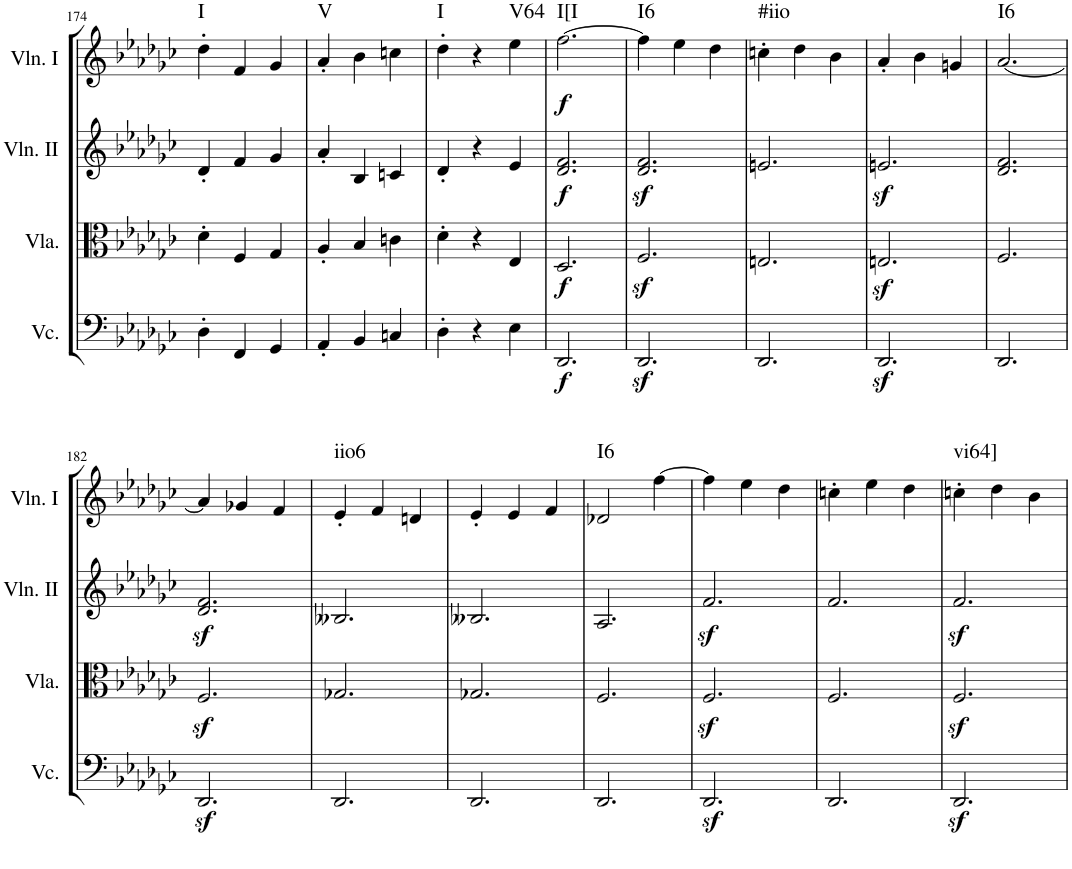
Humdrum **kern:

**kern	**dynam	**kern	**dynam	**kern	**dynam	**kern	**dynam	**harte
*part4	*part4	*part3	*part3	*part2	*part2	*part1	*part1	*part1
*staff4	*staff4	*staff3	*staff3	*staff2	*staff2	*staff1	*staff1	*
*I"Violoncello	*	*I"Viola	*	*I"Violin II	*	*I"Violin I	*	*
*I'Vc.	*	*I'Vla.	*	*I'Vln. II	*	*I'Vln. I	*	*
!!LO:PB:g=z
*clefF4	*	*clefC3	*	*clefG2	*	*clefG2	*	*
*k[b-e-a-d-g-c-]	*	*k[b-e-a-d-g-c-]	*	*k[b-e-a-d-g-c-]	*	*k[b-e-a-d-g-c-]	*	*
*e-:	*	*e-:	*	*e-:	*	*e-:	*	*
*M3/4	*	*M3/4	*	*M3/4	*	*M3/4	*	*
=174	=174	=174	=174	=174	=174	=174	=174	=174
!	!	!	!	!	!	!	!	!LO:H:kt=I
4D-'\	.	4d-'\	.	4d-'/	.	4dd-'\	.	N
4FF/	.	4F/	.	4f/	.	4f/	.	.
4GG-/	.	4G-/	.	4g-/	.	4g-/	.	.
=175	=175	=175	=175	=175	=175	=175	=175	=175
!	!	!	!	!	!	!	!	!LO:H:kt=V
4AA-'/	.	4A-'/	.	4a-'/	.	4a-'/	.	N
4BB-/	.	4B-/	.	4B-/	.	4b-\	.	.
4Cn/	.	4cn\	.	4cn/	.	4ccn\	.	.
=176	=176	=176	=176	=176	=176	=176	=176	=176
!	!	!	!	!	!	!	!	!LO:H:kt=I
4D-'\	.	4d-'\	.	4d-'/	.	4dd-'\	.	N
4r	.	4r	.	4r	.	4r	.	.
!	!	!	!	!	!	!	!	!LO:H:kt=V64
4E-\	.	4E-/	.	4e-/	.	4ee-\	.	N
=177	=177	=177	=177	=177	=177	=177	=177	=177
!	!LO:DY:b	!	!LO:DY:b	!	!LO:DY:b	!	!LO:DY:b	!LO:H:kt=I[I
2.DD-/	f	2.D-/	f	2.d-/ 2.f/	f	[2.ff\	f	N
=178	=178	=178	=178	=178	=178	=178	=178	=178
!	!	!	!	!	!	!	!	!LO:H:kt=I6
2.DD-z</	.	2.Fz</	.	2.d-/z< 2.f/z<	.	4ff\]	.	N
.	.	.	.	.	.	4ee-\	.	.
.	.	.	.	.	.	4dd-\	.	.
=179	=179	=179	=179	=179	=179	=179	=179	=179
!	!	!	!	!	!	!	!	!LO:H:kt=#iio
2.DD-/	.	2.En/	.	2.en/	.	4ccn'\	.	N
.	.	.	.	.	.	4dd-\	.	.
.	.	.	.	.	.	4b-\	.	.
=180	=180	=180	=180	=180	=180	=180	=180	=180
2.DD-z</	.	2.Enz</	.	2.enz</	.	4a-'/	.	.
.	.	.	.	.	.	4b-\	.	.
.	.	.	.	.	.	4gn/	.	.
=181	=181	=181	=181	=181	=181	=181	=181	=181
!	!	!	!	!	!	!	!	!LO:H:kt=I6
2.DD-/	.	2.F/	.	2.d-/ 2.f/	.	[2.a-/	.	N
!!LO:LB:g=z
=182	=182	=182	=182	=182	=182	=182	=182	=182
2.DD-z</	.	2.Fz</	.	2.d-/z< 2.f/z<	.	4a-/]	.	.
.	.	.	.	.	.	4g-X/	.	.
.	.	.	.	.	.	4f/	.	.
=183	=183	=183	=183	=183	=183	=183	=183	=183
!	!	!	!	!	!	!	!	!LO:H:kt=iio6
2.DD-/	.	2.G-X/	.	2.B--X/	.	4e-'/	.	N
.	.	.	.	.	.	4f/	.	.
.	.	.	.	.	.	4dn/	.	.
=184	=184	=184	=184	=184	=184	=184	=184	=184
2.DD-/	.	2.G-X/	.	2.B--X/	.	4e-'/	.	.
.	.	.	.	.	.	4e-/	.	.
.	.	.	.	.	.	4f/	.	.
=185	=185	=185	=185	=185	=185	=185	=185	=185
!	!	!	!	!	!	!	!	!LO:H:kt=I6
2.DD-/	.	2.F/	.	2.A-/	.	2d-X/	.	N
.	.	.	.	.	.	[4ff\	.	.
=186	=186	=186	=186	=186	=186	=186	=186	=186
2.DD-z</	.	2.Fz</	.	2.fz</	.	4ff\]	.	.
.	.	.	.	.	.	4ee-\	.	.
.	.	.	.	.	.	4dd-\	.	.
=187	=187	=187	=187	=187	=187	=187	=187	=187
2.DD-/	.	2.F/	.	2.f/	.	4ccn'\	.	.
.	.	.	.	.	.	4ee-\	.	.
.	.	.	.	.	.	4dd-\	.	.
=188	=188	=188	=188	=188	=188	=188	=188	=188
!	!	!	!	!	!	!	!	!LO:H:kt=vi64]
2.DD-z</	.	2.Fz</	.	2.fz</	.	4ccn'\	.	N
.	.	.	.	.	.	4dd-\	.	.
.	.	.	.	.	.	4b-\	.	.
=	=	=	=	=	=	=	=	=
*-	*-	*-	*-	*-	*-	*-	*-	*-
